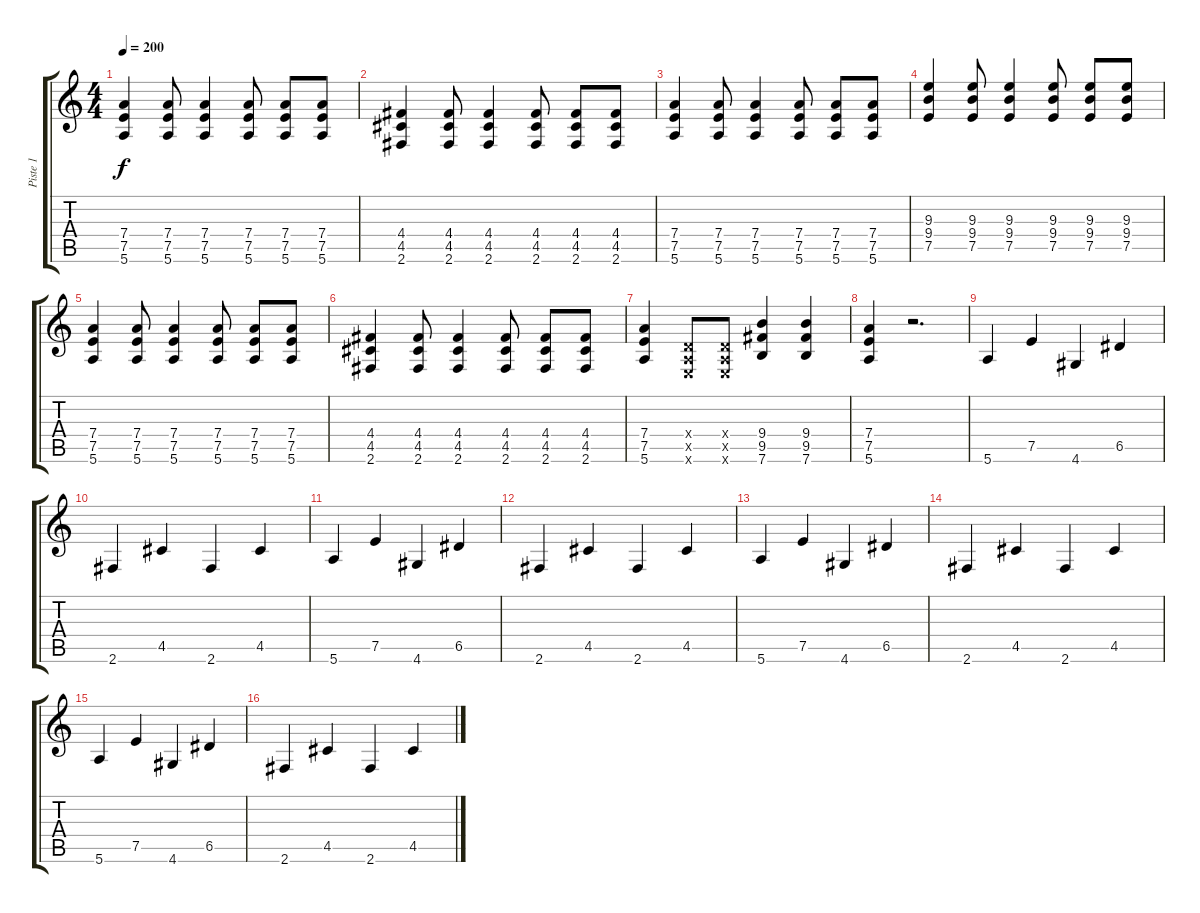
\track ("Piste 1" "Piste 1") {instrument distortionguitar}
\staff {score tabs}
\tuning (E4 B3 G3 D3 A2 E2) {hide}
\ts (4 4)
\tempo 200
\clef g2
\ks c
(7.4 7.5 5.6).4{dy f} (7.4 7.5 5.6).8 (7.4 7.5 5.6).4 (7.4 7.5 5.6).8 (7.4 7.5 5.6).8 (7.4 7.5 5.6).8 |
(4.4 4.5 2.6).4 (4.4 4.5 2.6).8 (4.4 4.5 2.6).4 (4.4 4.5 2.6).8 (4.4 4.5 2.6).8 (4.4 4.5 2.6).8 |
(7.4 7.5 5.6).4 (7.4 7.5 5.6).8 (7.4 7.5 5.6).4 (7.4 7.5 5.6).8 (7.4 7.5 5.6).8 (7.4 7.5 5.6).8 |
(9.3 9.4 7.5).4 (9.3 9.4 7.5).8 (9.3 9.4 7.5).4 (9.3 9.4 7.5).8 (9.3 9.4 7.5).8 (9.3 9.4 7.5).8 |
(7.4 7.5 5.6).4 (7.4 7.5 5.6).8 (7.4 7.5 5.6).4 (7.4 7.5 5.6).8 (7.4 7.5 5.6).8 (7.4 7.5 5.6).8 |
(4.4 4.5 2.6).4 (4.4 4.5 2.6).8 (4.4 4.5 2.6).4 (4.4 4.5 2.6).8 (4.4 4.5 2.6).8 (4.4 4.5 2.6).8 |
(7.4 7.5 5.6).4 (0.4{x} 0.5{x} 0.6{x}).8 (0.4{x} 0.5{x} 0.6{x}).8 (9.4 9.5 7.6).4 (9.4 9.5 7.6).4 |
(7.4 7.5 5.6).4 r.2{d} |
5.6.4 7.5.4 4.6.4 6.5.4 |
2.6.4 4.5.4 2.6.4 4.5.4 |
5.6.4 7.5.4 4.6.4 6.5.4 |
2.6.4 4.5.4 2.6.4 4.5.4 |
5.6.4 7.5.4 4.6.4 6.5.4 |
2.6.4 4.5.4 2.6.4 4.5.4 |
5.6.4 7.5.4 4.6.4 6.5.4 |
2.6.4 4.5.4 2.6.4 4.5.4
